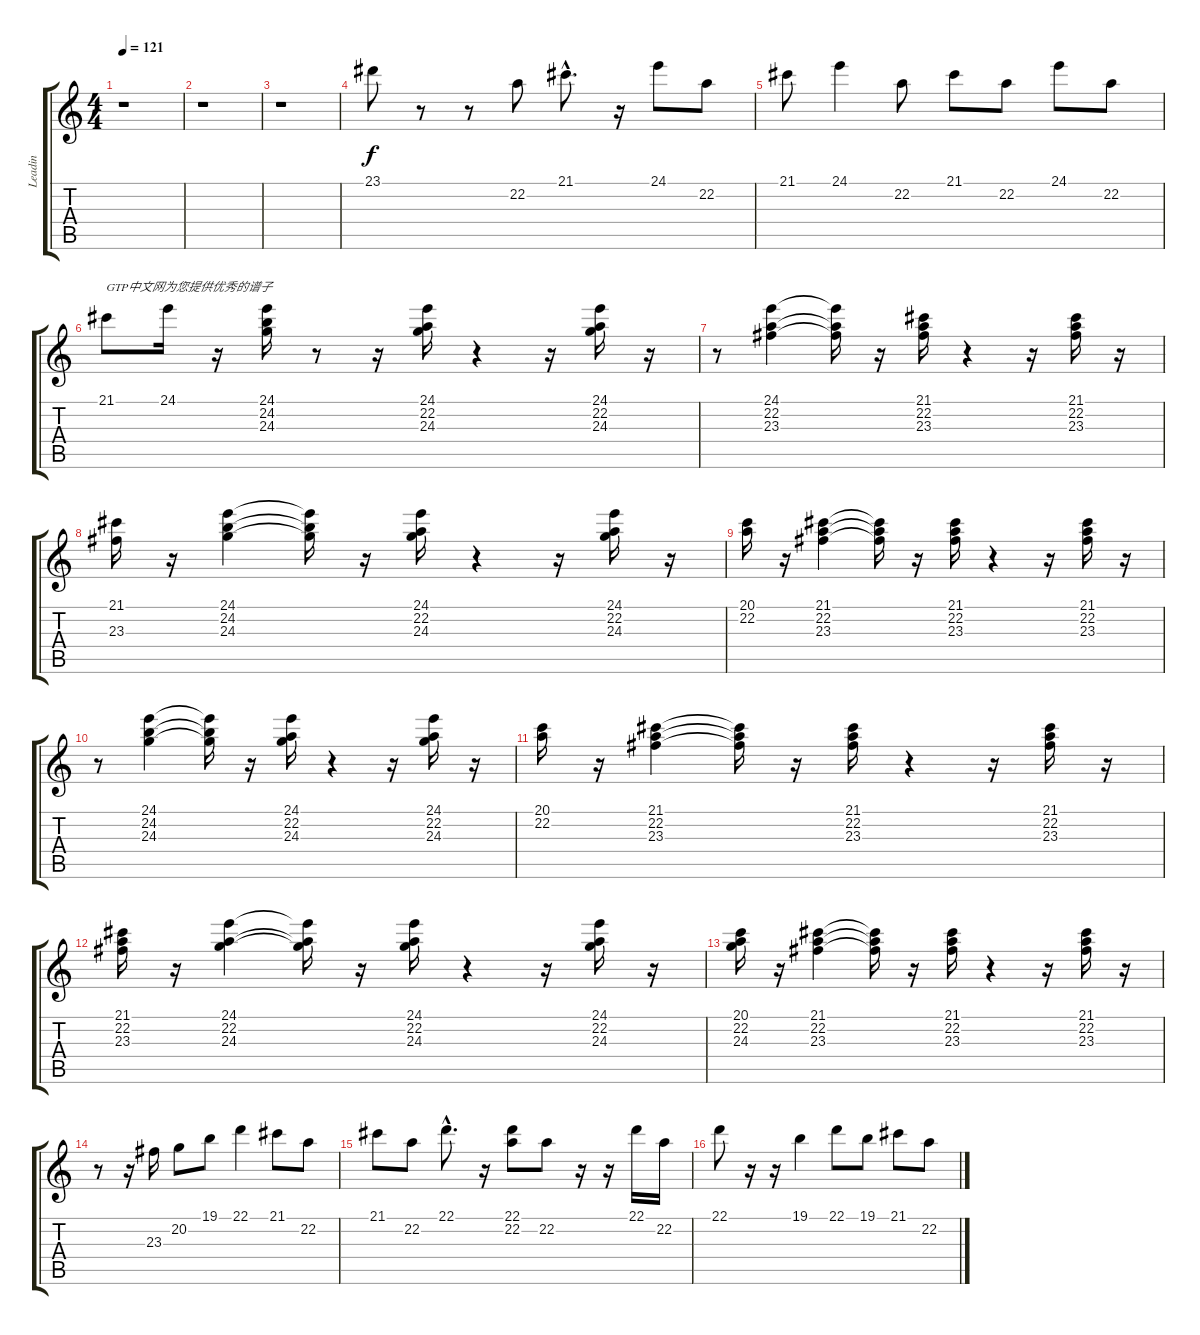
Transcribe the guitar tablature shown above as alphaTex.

\track ("Leadin" "Leadin") {instrument vibraphone}
\staff {score tabs}
\tuning (E4 B3 G3 D3 A2 E2) {hide}
\ts (4 4)
\tempo 121
\clef g2
\ks c
r.1{dy f instrument vibraphone} |
r.1 |
r.1 |
23.1.8 r.8 r.8 22.2.8 21.1{hac}.8{d} r.16 24.1.8 22.2.8 |
21.1.8 24.1.4 22.2.8 21.1.8 22.2.8 24.1.8 22.2.8 |
21.1.8{txt "GTP中文网为您提供优秀的谱子"} 24.1.16 r.16 (24.1 24.2 24.3).16 r.8 r.16 (24.1 22.2 24.3).16 r.4 r.16 (24.1 22.2 24.3).16 r.16 |
r.8 (24.1 22.2 23.3).4 (24.1{t} 22.2{t} 23.3{t}).16 r.16 (21.1 22.2 23.3).16 r.4 r.16 (21.1 22.2 23.3).16 r.16 |
(21.1 23.3).16 r.16 (24.1 24.2 24.3).4 (24.1{t} 24.2{t} 24.3{t}).16 r.16 (24.1 22.2 24.3).16 r.4 r.16 (24.1 22.2 24.3).16 r.16 |
(20.1 22.2).16 r.16 (21.1 22.2 23.3).4 (21.1{t} 22.2{t} 23.3{t}).16 r.16 (21.1 22.2 23.3).16 r.4 r.16 (21.1 22.2 23.3).16 r.16 |
r.8 (24.1 24.2 24.3).4 (24.1{t} 24.2{t} 24.3{t}).16 r.16 (24.1 22.2 24.3).16 r.4 r.16 (24.1 22.2 24.3).16 r.16 |
(20.1 22.2).16 r.16 (21.1 22.2 23.3).4 (21.1{t} 22.2{t} 23.3{t}).16 r.16 (21.1 22.2 23.3).16 r.4 r.16 (21.1 22.2 23.3).16 r.16 |
(21.1 22.2 23.3).16 r.16 (24.1 22.2 24.3).4 (24.1{t} 22.2{t} 24.3{t}).16 r.16 (24.1 22.2 24.3).16 r.4 r.16 (24.1 22.2 24.3).16 r.16 |
(20.1 22.2 24.3).16 r.16 (21.1 22.2 23.3).4 (21.1{t} 22.2{t} 23.3{t}).16 r.16 (21.1 22.2 23.3).16 r.4 r.16 (21.1 22.2 23.3).16 r.16 |
r.8 r.16 23.3.16 20.2.8 19.1.8 22.1.4 21.1.8 22.2.8 |
21.1.8 22.2.8 22.1{hac}.8{d} r.16 (22.1 22.2).8 22.2.8 r.16 r.16 22.1.16 22.2.16 |
22.1.8 r.16 r.16 19.1.4 22.1.8 19.1.8 21.1.8 22.2.8
